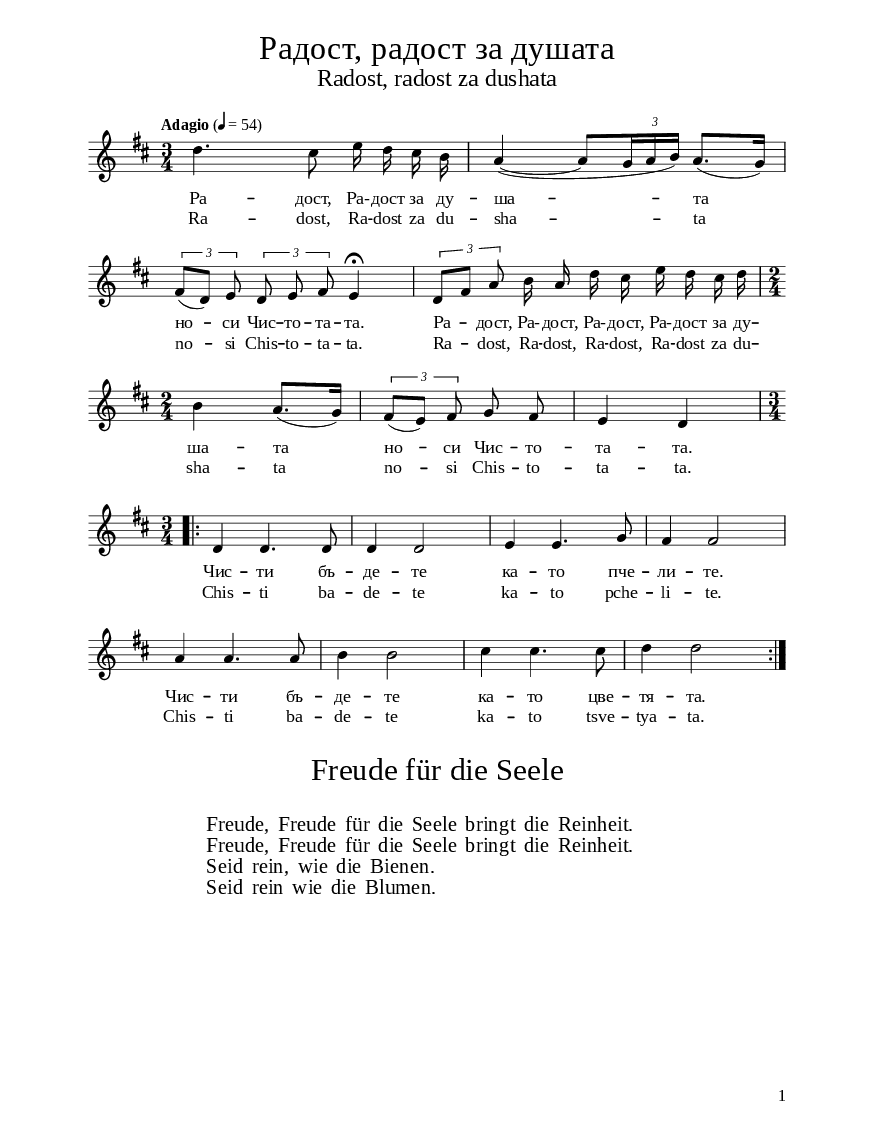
\version "2.24.0"

% include paper part and global functions
\include "include/globals.ily"

\bookpart {
  \label #'ref155_1
  \tocItem \markup "Радост, радост за душата – Radost, radost za dushata"
  \include "include/bookpart-paper.ily"
  \score {
    \include "include/score-layout.ily"

    \new Voice \absolute {
      \clef treble
      \key d \major
      \time 3/4
      \tempoFunc "Adagio" 4 "54"
      \autoBeamOff
      d''4.  cis''8  e''16  d''16
      cis''16  b'16 | % 2
      a'4 ( ~  a'8 [ \once \omit TupletBracket
      \times 2/3  {
        g'16  a'16  b'16 ) ]
      }
      a'8. ( [  g'16 ) ] \break | % 3

      \times 2/3  {
        fis'8 ( [  d'8 ) ] e'8
      }

      \times 2/3  {
        d'8   e'8  fis'8
      }
      e'4 ^\fermata \noBreak | % 4

      \times 2/3  {
        d'8 [  fis'8 ] a'8
      }
      b'16  a'16  d''16  cis''16
      e''16  d''16  cis''16  d''16
      \break | % 5
      \time 2/4
      b'4  a'8. [(  g'16 )]
      \times 2/3  {
        fis'8 ( [  e'8 ) ] fis'8
      }
      % 6
      g'8  fis'8  e'4  d'4 \time 3/4 \break \repeat
      volta 2 {
        | % 7
        d'4  d'4.  d'8 | % 8
        d'4  d'2 | % 9
        e'4  e'4.  g'8 |
        fis'4  fis'2 \break | % 11
        a'4  a'4.  a'8 | % 12
        b'4  b'2 | % 13
        cis''4  cis''4.  cis''8 | % 14
        d''4  d''2
      }

    }

    \addlyrics {
      Ра -- дост, "Ра-" -- дост за ду -- ша
      --  та  но -- си
      Чис -- то -- та -- та. Ра -- дост,
      "Ра-" -- дост, "Ра-" -- дост, "Ра-" -- дост
      за ду -- ша -- та  но -- си
      Чис -- то -- та -- та. Чис -- ти бъ --
      де -- те ка -- то пче -- ли -- те.
      Чис -- ти бъ -- де -- те ка -- то
      цве -- тя -- та.
    }

    \addlyrics {
      Ra -- dost, Ra -- dost za du -- sha
      --    ta  no -- si
      Chis -- to -- ta -- ta. Ra -- dost,
      Ra -- dost, Ra -- dost, Ra -- dost
      za du -- sha -- ta  no -- si
      Chis -- to -- ta -- ta. Chis -- ti ba --
      de -- te ka -- to pche -- li -- te.
      Chis -- ti ba -- de -- te ka -- to
      tsve -- tya -- ta.
    }
    \header {
      title = \titleFunc "Радост, радост за душата" "Radost, radost za dushata"
    }

    \midi{}

  } % score



  % include foreign translation(s) of the song
  \version "2.20.0"

\markup \fill-line { \fontsize #6 "Freude für die Seele" }
\markup \null
\markup \null
\markup \fontsize #+2.5 {
  \hspace #10
  \override #'(baseline-skip . 2)

  \column {
    \line { " " }

\line { " "Freude, Freude für die Seele bringt die Reinheit. }

\line { " "Freude, Freude für die Seele bringt die Reinheit. }

\line { " "Seid rein, wie die Bienen.}

\line { " "Seid rein wie die Blumen.}

  }
}


} % bookpart
